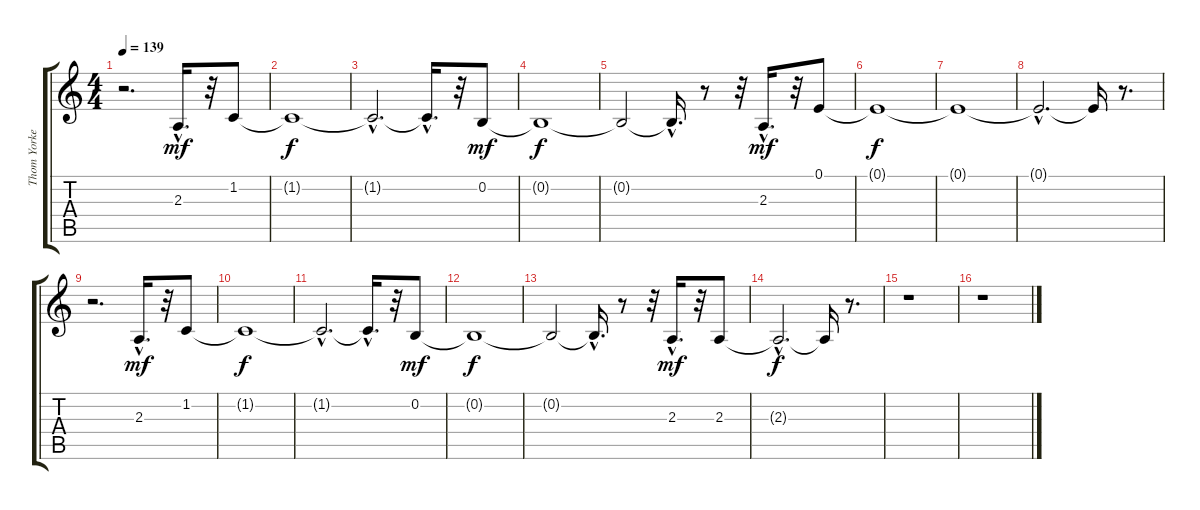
\track ("Thom Yorke - Voice" "Thom Yorke") {instrument englishhorn}
\staff {score tabs}
\tuning (E4 B3 G3 D3 A2 E2) {hide}
\ts (4 4)
\tempo 139
\clef g2
\ks c
r.2{d dy mf} 2.3{hac}.16{d} r.32 1.2.8 |
1.2{t}.1{dy f} |
1.2{hac t}.2{d} 1.2{hac t}.16{d} r.32 0.2.8{dy mf} |
0.2{t}.1{dy f} |
0.2{t}.2 0.2{hac t}.16{d} r.8 r.32 2.3{hac}.16{d dy mf} r.32 0.1.8 |
0.1{t}.1{dy f} |
0.1{t}.1 |
0.1{hac t}.2{d} 0.1{t}.16 r.8{d} |
r.2{d} 2.3{hac}.16{d dy mf} r.32 1.2.8 |
1.2{t}.1{dy f} |
1.2{hac t}.2{d} 1.2{hac t}.16{d} r.32 0.2.8{dy mf} |
0.2{t}.1{dy f} |
0.2{t}.2 0.2{hac t}.16{d} r.8 r.32 2.3{hac}.16{d dy mf} r.32 2.3.8 |
2.3{hac t}.2{d dy f} 2.3{t}.16 r.8{d} |
r.1 |
r.1
